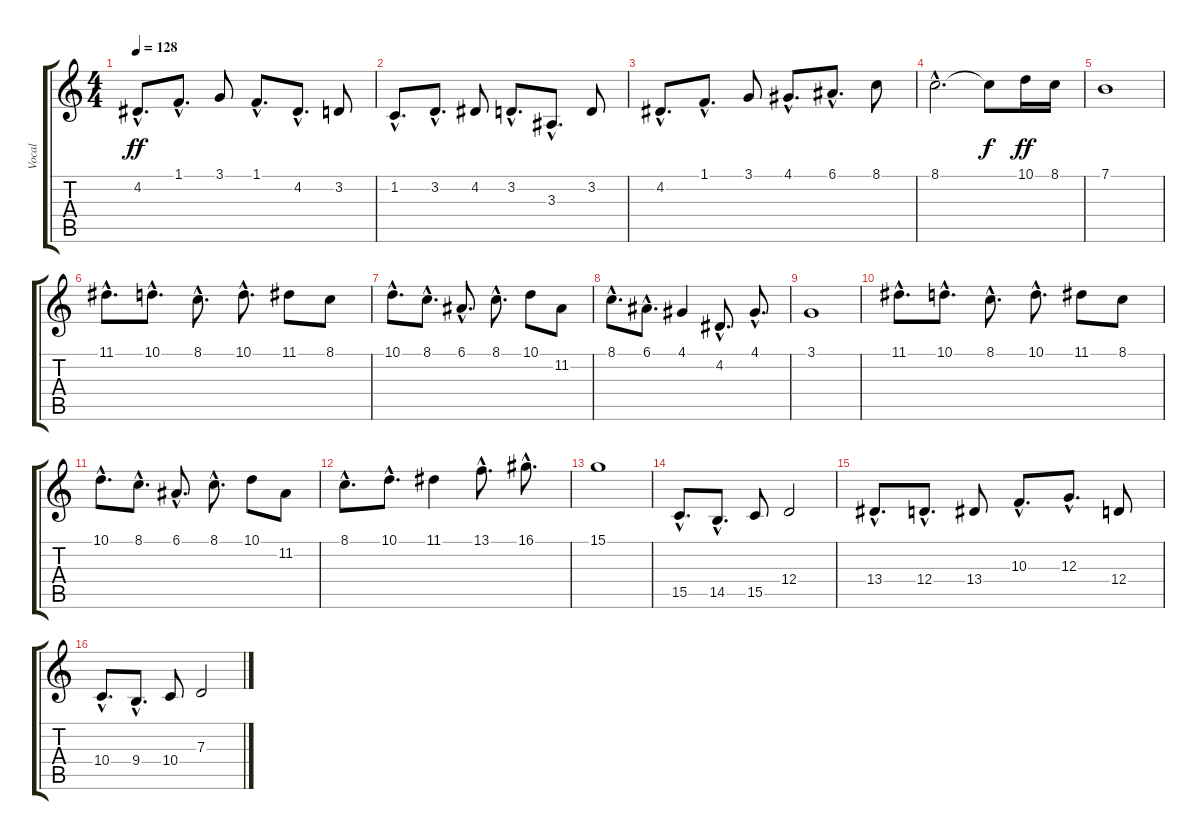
\track ("Vocal" "Vocal") {instrument viola}
\staff {score tabs}
\tuning (E4 B3 G3 D3 A2 E2) {hide}
\ts (4 4)
\tempo 128
\clef g2
\ks c
4.2{hac}.8{d dy ff} 1.1{hac}.8{d} 3.1.8 1.1{hac}.8{d} 4.2{hac}.8{d} 3.2.8 |
1.2{hac}.8{d} 3.2{hac}.8{d} 4.2.8 3.2{hac}.8{d} 3.3{hac}.8{d} 3.2.8 |
4.2{hac}.8{d} 1.1{hac}.8{d} 3.1.8 4.1{hac}.8{d} 6.1{hac}.8{d} 8.1.8 |
8.1{hac}.2{d} 8.1{t}.8{dy f} 10.1.16{dy ff} 8.1.16 |
7.1.1 |
11.1{hac}.8{d} 10.1{hac}.8{d} 8.1{hac}.8{d} 10.1{hac}.8{d} 11.1.8 8.1.8 |
10.1{hac}.8{d} 8.1{hac}.8{d} 6.1{hac}.8{d} 8.1{hac}.8{d} 10.1.8 11.2.8 |
8.1{hac}.8{d} 6.1{hac}.8{d} 4.1.4 4.2{hac}.8{d} 4.1{hac}.8{d} |
3.1.1 |
11.1{hac}.8{d} 10.1{hac}.8{d} 8.1{hac}.8{d} 10.1{hac}.8{d} 11.1.8 8.1.8 |
10.1{hac}.8{d} 8.1{hac}.8{d} 6.1{hac}.8{d} 8.1{hac}.8{d} 10.1.8 11.2.8 |
8.1{hac}.8{d} 10.1{hac}.8{d} 11.1.4 13.1{hac}.8{d} 16.1{hac}.8{d} |
15.1.1 |
15.5{hac}.8{d} 14.5{hac}.8{d} 15.5.8 12.4.2 |
13.4{hac}.8{d} 12.4{hac}.8{d} 13.4.8 10.3{hac}.8{d} 12.3{hac}.8{d} 12.4.8 |
10.4{hac}.8{d} 9.4{hac}.8{d} 10.4.8 7.3.2
